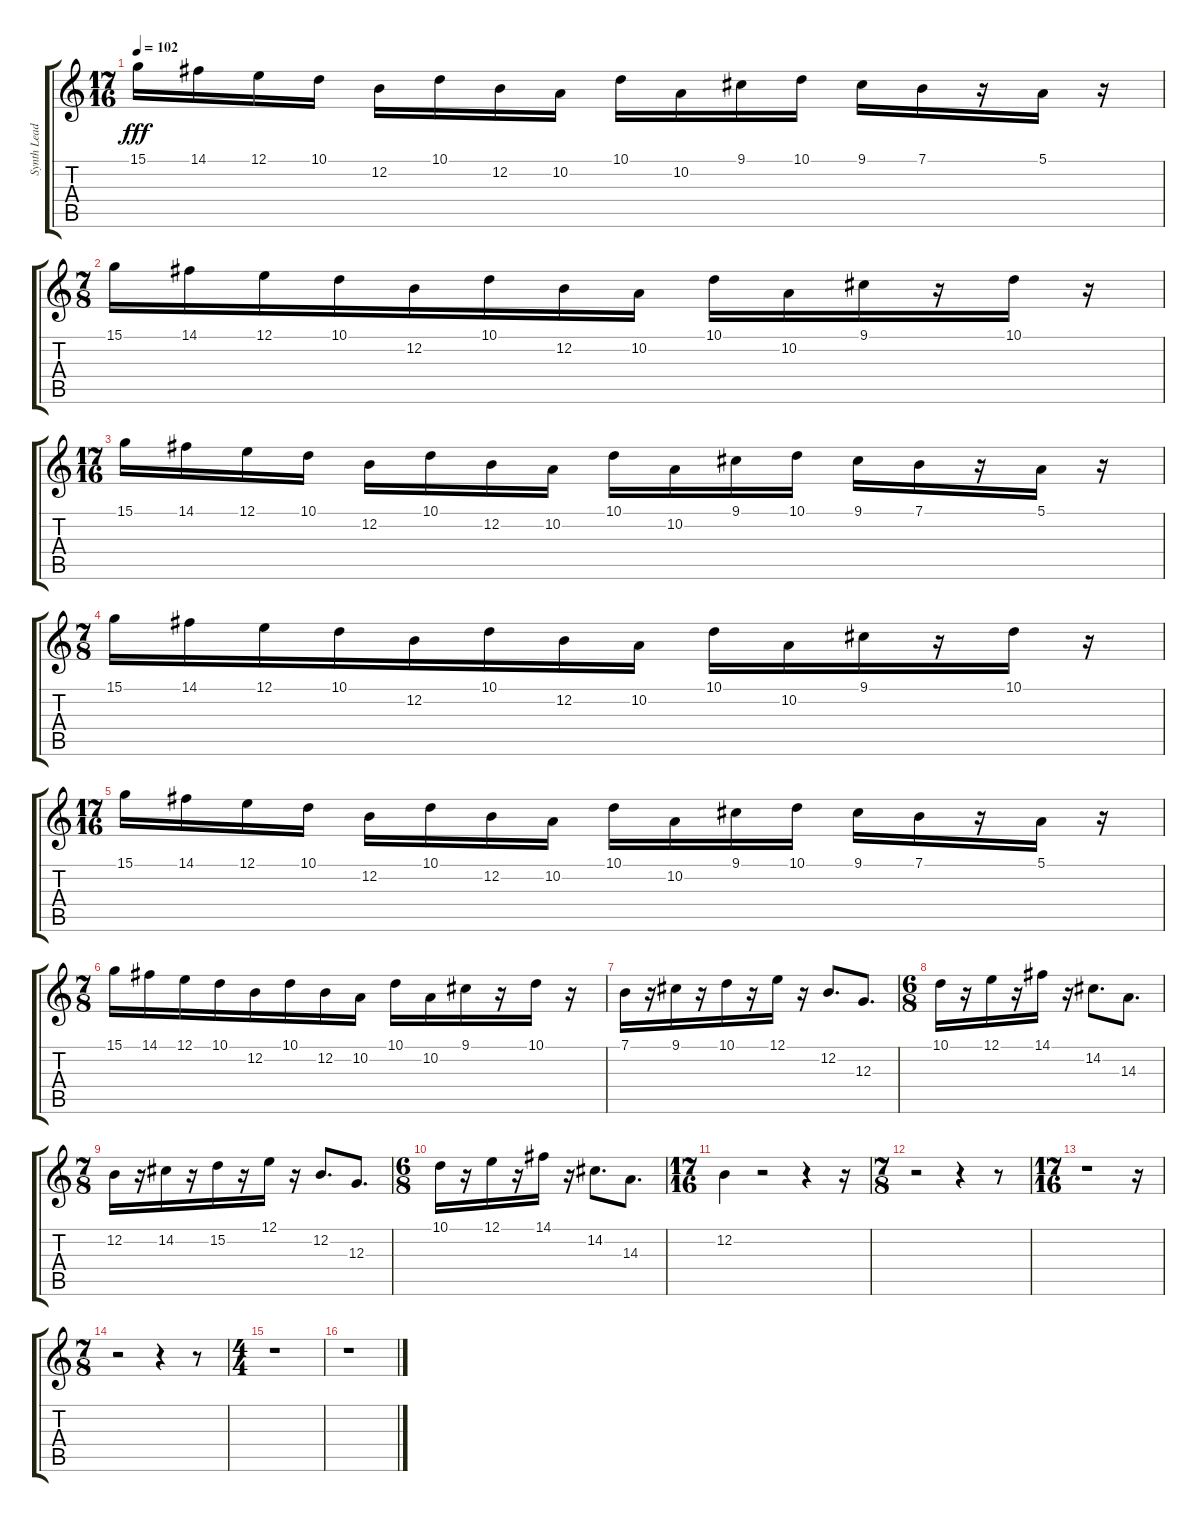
\track ("Synth Lead" "Synth Lead") {instrument pad3polysynth}
\staff {score tabs}
\tuning (E4 B3 G3 D3 A2 E2) {hide}
\ts (17 16)
\tempo 102
\clef g2
\ks c
15.1.16{dy fff} 14.1.16 12.1.16 10.1.16 12.2.16 10.1.16 12.2.16 10.2.16 10.1.16 10.2.16 9.1.16 10.1.16 9.1.16 7.1.16 r.16 5.1.16 r.16 |
\ts (7 8)
15.1.16 14.1.16 12.1.16 10.1.16 12.2.16 10.1.16 12.2.16 10.2.16 10.1.16 10.2.16 9.1.16 r.16 10.1.16 r.16 |
\ts (17 16)
15.1.16 14.1.16 12.1.16 10.1.16 12.2.16 10.1.16 12.2.16 10.2.16 10.1.16 10.2.16 9.1.16 10.1.16 9.1.16 7.1.16 r.16 5.1.16 r.16 |
\ts (7 8)
15.1.16 14.1.16 12.1.16 10.1.16 12.2.16 10.1.16 12.2.16 10.2.16 10.1.16 10.2.16 9.1.16 r.16 10.1.16 r.16 |
\ts (17 16)
15.1.16 14.1.16 12.1.16 10.1.16 12.2.16 10.1.16 12.2.16 10.2.16 10.1.16 10.2.16 9.1.16 10.1.16 9.1.16 7.1.16 r.16 5.1.16 r.16 |
\ts (7 8)
15.1.16 14.1.16 12.1.16 10.1.16 12.2.16 10.1.16 12.2.16 10.2.16 10.1.16 10.2.16 9.1.16 r.16 10.1.16 r.16 |
7.1.16 r.16 9.1.16 r.16 10.1.16 r.16 12.1.16 r.16 12.2.8{d} 12.3.8{d} |
\ts (6 8)
10.1.16 r.16 12.1.16 r.16 14.1.16 r.16 14.2.8{d} 14.3.8{d} |
\ts (7 8)
12.2.16 r.16 14.2.16 r.16 15.2.16 r.16 12.1.16 r.16 12.2.8{d} 12.3.8{d} |
\ts (6 8)
10.1.16 r.16 12.1.16 r.16 14.1.16 r.16 14.2.8{d} 14.3.8{d} |
\ts (17 16)
12.2.4 r.2 r.4 r.16 |
\ts (7 8)
r.2 r.4 r.8 |
\ts (17 16)
r.1 r.16 |
\ts (7 8)
r.2 r.4 r.8 |
\ts (4 4)
r.1 |
r.1
